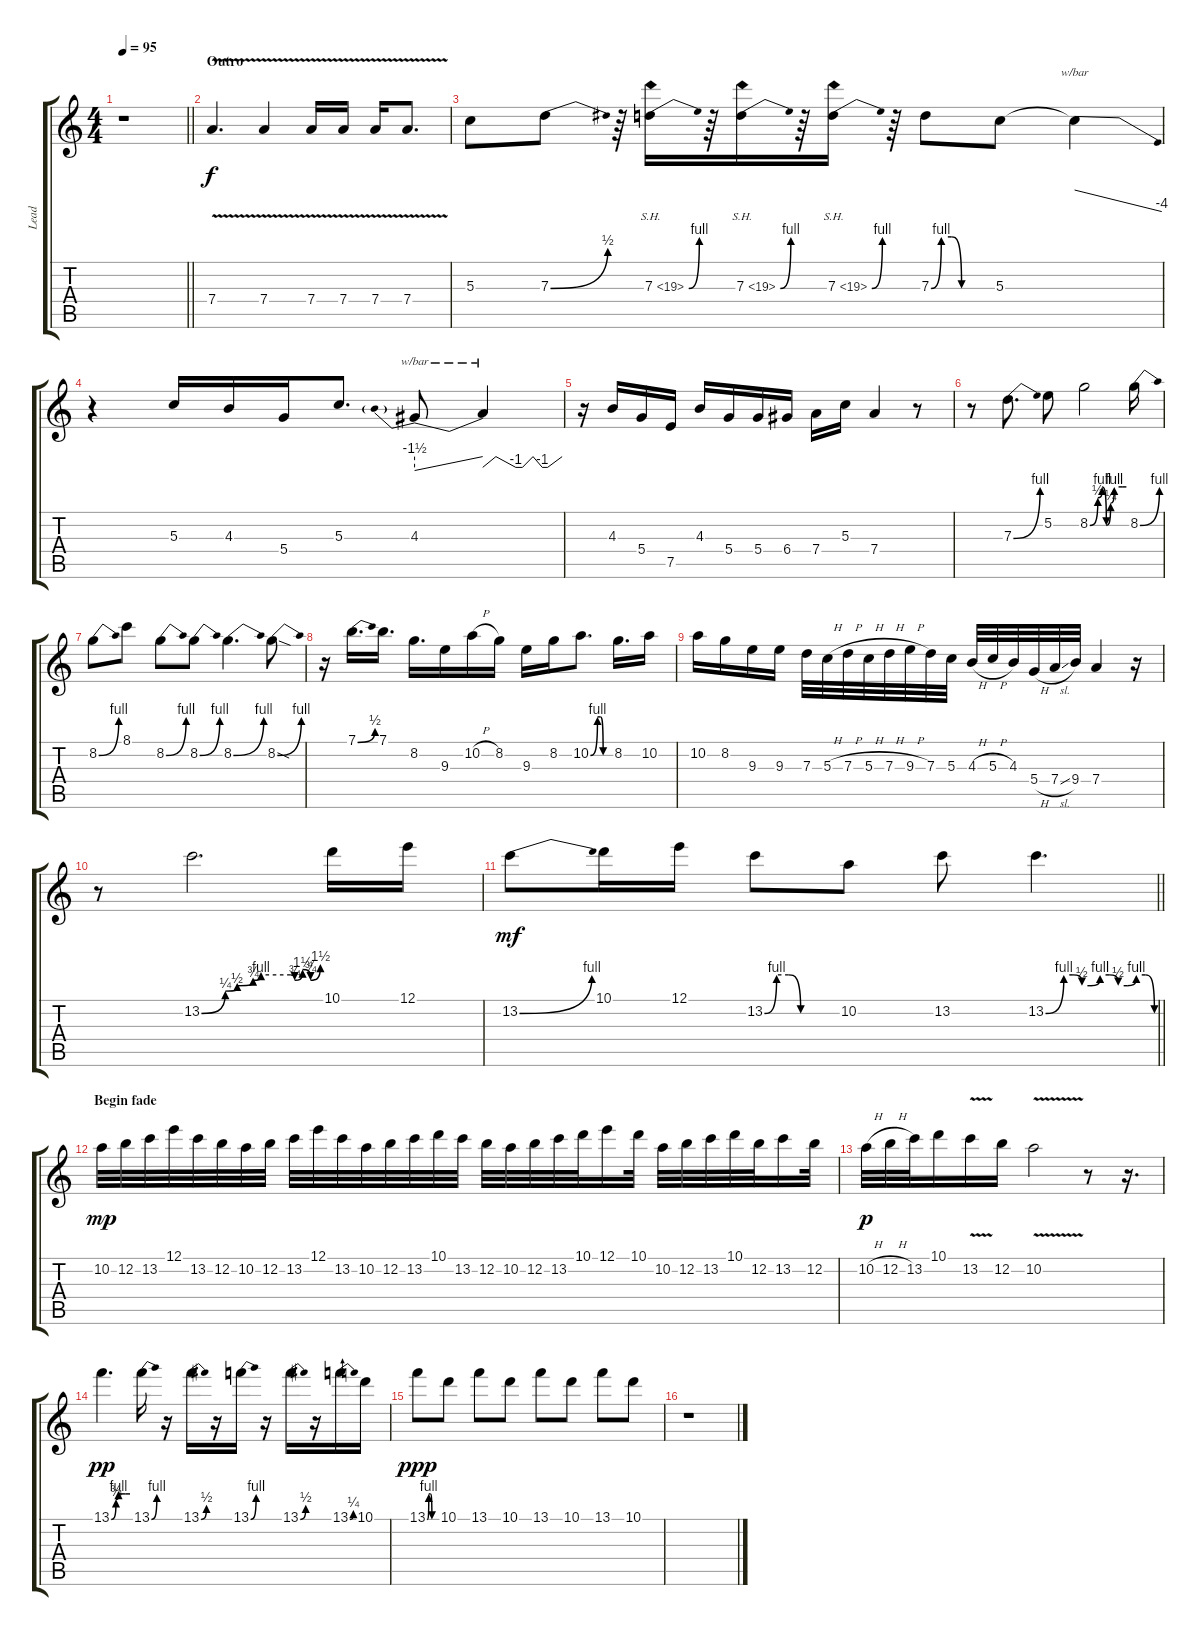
\track ("Lead" "Lead") {instrument distortionguitar}
\staff {score tabs}
\tuning (E4 B3 G3 D3 A2 E2) {hide}
\ts (4 4)
\tempo 95
\clef g2
\barLineRight lightlight
\ks aminor
r.1{dy f} |
\section ("" "Outro")
7.4{v}.4{d} 7.4{v}.4 7.4{v}.16 7.4{v}.16 7.4{v}.16 7.4{v}.8{d} |
5.3.8 7.3{be (bend 0 0 60 2)}.8 r.64 7.3{be (bend 0 0 60 4) sh 12}.16 r.64 7.3{be (bend 0 0 60 4) sh 12}.16 r.64 7.3{be (bend 0 0 60 4) sh 12}.16 r.64 7.3{be (custom 0 0 10 4 20 4 30 0 60 0)}.8 5.3.8 5.3{t}.4{tbe (dive default 0 0 60 -16)} |
r.4 5.3.16 4.3.16 5.4.16 5.3.8{d} 4.3.8{tbe (predivedive default 0 -6 60 0)} 4.3{t}.4{tbe (custom default 0 -4 10 0 25 -4 30 -4 38 0 45 -4 49 -4 60 0)} |
r.16 4.3.16 5.4.16 7.5.16 4.3.16 5.4.16 5.4.16 6.4.16 7.4.16 5.3.16 7.4.4 r.8 |
r.8 7.3{be (bend 0 0 60 4)}.8{d} 5.2.8 8.2{be (custom 0 0 13 2 20 4 27 0 34 1 40 4 53 4 60 4)}.2 8.2{be (bend 0 0 60 4)}.16 |
8.2{be (bend 0 0 60 4)}.8 8.1.8 8.2{be (bend 0 0 60 4)}.8 8.2{be (bend 0 0 60 4)}.8 8.2{be (bend 0 0 60 4)}.4{d} 8.2{be (bend 0 0 60 4) sod}.8 |
r.16 7.1{be (bend 0 0 60 2)}.16{d} 7.1.16{d} 8.2.16{d} 9.3.16 10.2{h}.16 8.2.16 9.3.16 8.2.16 10.2{be (custom 0 0 21 4 30 4 38 0 46 0 60 0)}.8{d} 8.2.16{d} 10.2.16 |
10.2.16 8.2.16 9.3.16 9.3.16 7.3.32 5.3{h}.32 7.3{h}.32 5.3{h}.32 7.3{h}.32 9.3{h}.32 7.3.32 5.3.32 4.3{h}.32 5.3{h}.32 4.3.32 5.4{h}.32 7.4{sl}.32 9.4.32 7.4.4 r.16 |
r.8 13.2{be (custom 0 0 12 1 18 2 26 3 30 4 45 4 47 3 51 5 55 3 60 6)}.2{d} 10.1.16 12.1.16 |
\barLineRight lightlight
13.2{be (bend 0 0 60 4)}.8{dy mf} 10.1.16 12.1.16 13.2{be (custom 0 0 10 4 20 4 30 0 60 0)}.8 10.2.8 13.2.8 13.2{be (custom 0 0 10 4 15 4 20 2 25 2 30 4 35 4 40 2 45 2 50 4 55 4 60 0)}.4{d} |
\section ("" "Begin fade")
10.2.32{dy mp} 12.2.32 13.2.32 12.1.32 13.2.32 12.2.32 10.2.32 12.2.32 13.2.32 12.1.32 13.2.32 10.2.32 12.2.32 13.2.32 10.1.32 13.2.32 12.2.32 10.2.32 12.2.32 13.2.32 10.1.32 12.1.16 10.1.32 10.2.32 12.2.32 13.2.32 10.1.32 12.2.32 13.2.16 12.2.32 |
10.2{h}.32{dy p} 12.2{h}.32 13.2.32 10.1.16 13.2{v}.16 12.2.16 10.2{v}.2 r.8 r.16{d} |
13.1{be (custom 0 0 15 3 23 4 45 4 60 4)}.4{d dy pp} 13.1{be (bend 0 0 60 4)}.16 r.16 13.1{be (bend 0 0 60 2)}.16 r.16 13.1{be (bend 0 0 60 4)}.16 r.16 13.1{be (bend 0 0 60 2)}.16 r.16 13.1{be (bend 0 0 60 1)}.16 10.1.16 |
13.1{be (custom 0 0 10 4 20 4 30 0 60 0)}.8{dy ppp} 10.1.8 13.1.8 10.1.8 13.1.8 10.1.8 13.1.8 10.1.8 |
r.1
